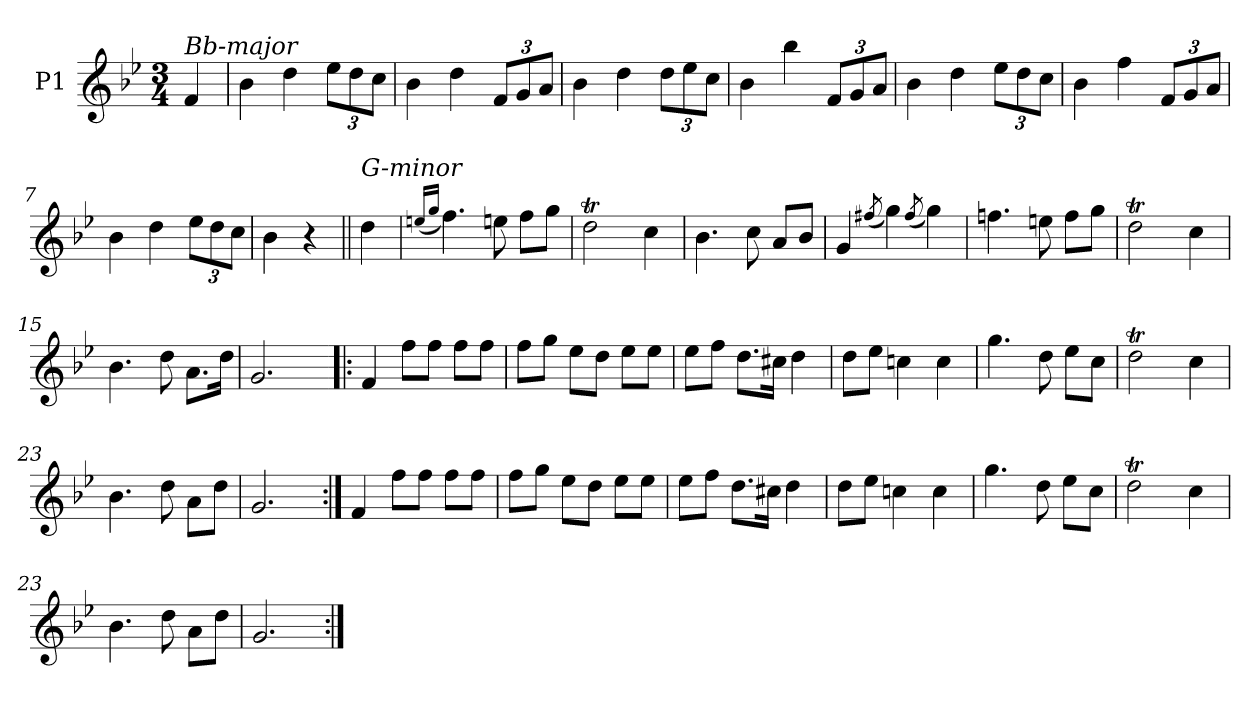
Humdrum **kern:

**kern
*part1
*staff1
*I"P1
*clefG2
*k[b-e-]
*B-:
*M3/4
=
!LO:TX:a:i:t=Bb-major
4f
=1
4b-
4dd
12ee-L
12dd
12ccJ
=2
4b-
4dd
12fL
12g
12aJ
=3
4b-
4dd
12ddL
12ee-
12ccJ
=4
4b-
4bb-
12fL
12g
12aJ
=5
4b-
4dd
12ee-L
12dd
12ccJ
=6
4b-
4ff
12fL
12g
12aJ
=7
4b-
4dd
12ee-L
12dd
12ccJ
=
4b-
4r
=8||
!LO:TX:a:i:t=G-minor
4dd
=9
(16qqeen/LL
16qqgg/JJ
4.ff)
8een
8ffL
8ggJ
=10
2ddt
4cc
=11
4.b-
8cc
8aL
8b-J
=12
4g
(8qff#X/
4gg)
(8qff#/
4gg)
=13
4.ffn
8een
8ffL
8ggJ
=14
2ddt
4cc
=15
4.b-
8dd
8.aL
16ddJk
=16
2.g
=17!|:
4f
8ffL
8ffJ
8ffL
8ffJ
=18
8ffL
8ggJ
8ee-L
8ddJ
8ee-L
8ee-J
=19
8ee-L
8ffJ
8.ddL
16cc#XJk
4dd
=20
8ddL
8ee-J
4ccn
4cc
=21
4.gg
8dd
8ee-L
8ccJ
=22
2ddt
4cc
=23
4.b-
8dd
8aL
8ddJ
=24
2.g
=:|!
4f
8ffL
8ffJ
8ffL
8ffJ
=18
8ffL
8ggJ
8ee-L
8ddJ
8ee-L
8ee-J
=19
8ee-L
8ffJ
8.ddL
16cc#XJk
4dd
=20
8ddL
8ee-J
4ccn
4cc
=21
4.gg
8dd
8ee-L
8ccJ
=22
2ddt
4cc
=23
4.b-
8dd
8aL
8ddJ
=24
2.g
=:|!
*-
